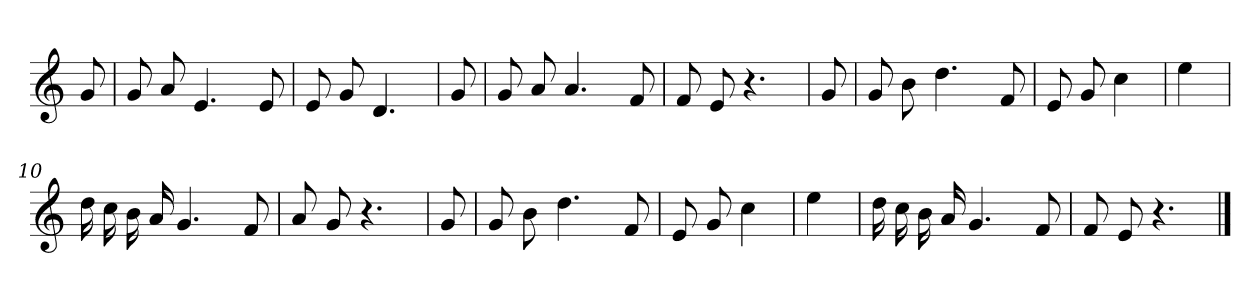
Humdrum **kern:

**kern
*part1
*staff1
*clefG2
*k[]
*C:
=
8g
=1
8g
8a
4.e
8e
=2
8e
8g
4.d
=3
8g
=4
8g
8a
4.a
8f
=5
8f
8e
4.r
=6
8g
=7
8g
8b
4.dd
8f
=8
8e
8g
4cc
=9
4ee
=10
16dd
16cc
16b
16a
4.g
8f
=11
8a
8g
4.r
=12
8g
=13
8g
8b
4.dd
8f
=14
8e
8g
4cc
=15
4ee
=16
16dd
16cc
16b
16a
4.g
8f
=17
8f
8e
4.r
==
*-
